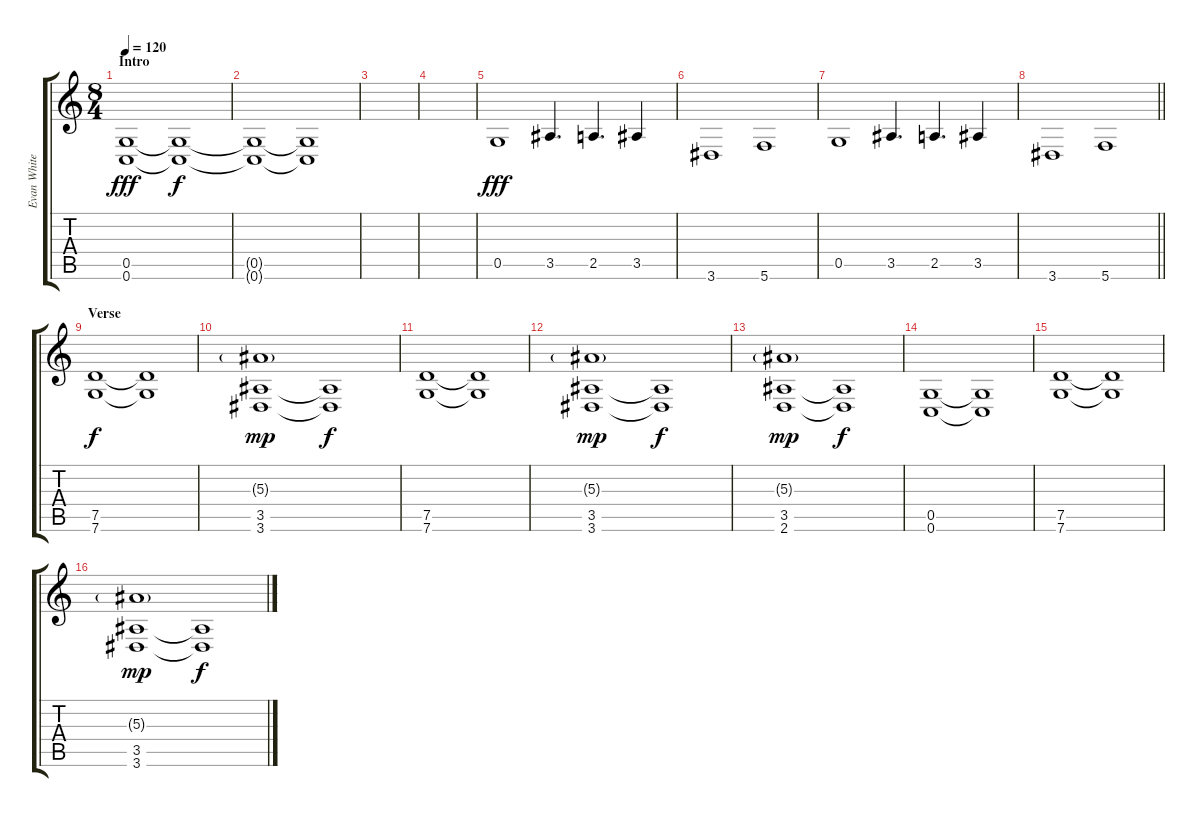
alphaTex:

\track ("Evan White Gtr.2" "Evan White") {instrument distortionguitar}
\staff {score tabs}
\tuning (D4 A3 F3 C3 G2 C2) {hide}
\ts (8 4)
\section ("" "Intro")
\tempo 120
\clef g2
\ks c
(0.5 0.6).1{dy fff volume 0 instrument distortionguitar} (0.5{t} 0.6{t}).1{dy f} |
(0.5{t} 0.6{t}).1 (0.5{t} 0.6{t}).1 |
|
|
0.5.1{dy fff} 3.5.4{d} 2.5.4{d} 3.5.4 |
3.6.1 5.6.1 |
0.5.1 3.5.4{d} 2.5.4{d} 3.5.4 |
\barLineRight lightlight
3.6.1 5.6.1 |
\section ("" "Verse")
(7.5 7.6).1{dy f instrument distortionguitar} (7.5{t} 7.6{t}).1 |
(5.3{g} 3.5 3.6).1{dy mp} (3.5{t} 3.6{t}).1{dy f} |
(7.5 7.6).1 (7.5{t} 7.6{t}).1 |
(5.3{g} 3.5 3.6).1{dy mp} (3.5{t} 3.6{t}).1{dy f} |
(5.3{g} 3.5 2.6).1{dy mp} (3.5{t} 2.6{t}).1{dy f} |
(0.5 0.6).1 (0.5{t} 0.6{t}).1 |
(7.5 7.6).1 (7.5{t} 7.6{t}).1 |
(5.3{g} 3.5 3.6).1{dy mp} (3.5{t} 3.6{t}).1{dy f}
